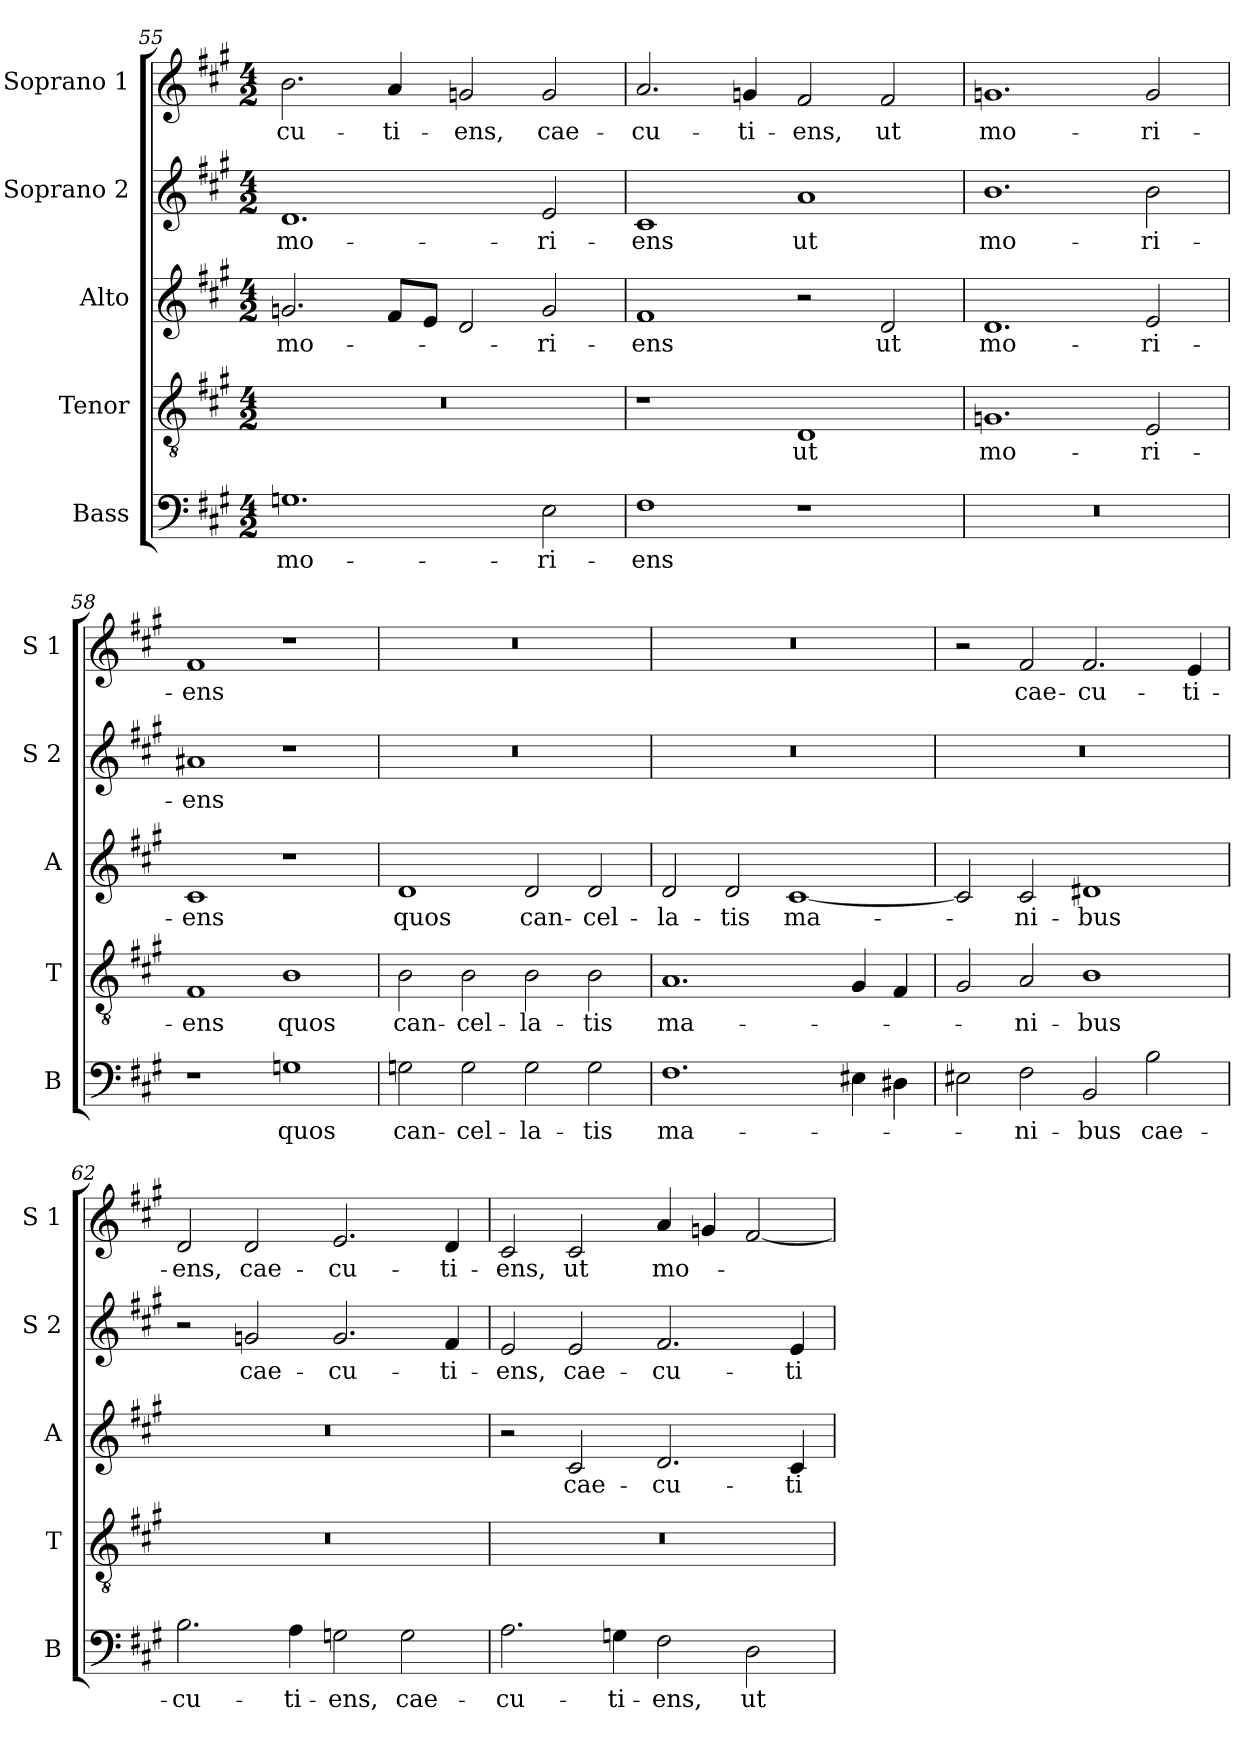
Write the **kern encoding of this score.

**kern	**text	**kern	**text	**kern	**text	**kern	**text	**kern	**text
*part5	*part5	*part4	*part4	*part3	*part3	*part2	*part2	*part1	*part1
*staff5	*staff5	*staff4	*staff4	*staff3	*staff3	*staff2	*staff2	*staff1	*staff1
*I"Bass	*	*I"Tenor	*	*I"Alto	*	*I"Soprano 2	*	*I"Soprano 1	*
*I'B	*	*I'T	*	*I'A	*	*I'S 2	*	*I'S 1	*
*clefF4	*	*clefGv2	*	*clefG2	*	*clefG2	*	*clefG2	*
*k[f#c#g#]	*	*k[f#c#g#]	*	*k[f#c#g#]	*	*k[f#c#g#]	*	*k[f#c#g#]	*
*A:	*	*A:	*	*A:	*	*A:	*	*A:	*
*M4/2	*	*M4/2	*	*M4/2	*	*M4/2	*	*M4/2	*
=55	=55	=55	=55	=55	=55	=55	=55	=55	=55
!	!LO:LY:b	!	!	!	!LO:LY:b	!	!LO:LY:b	!	!LO:LY:b
1.Gn	mo-	0r	.	2.gn/	mo-	1.d	mo-	2.b\	-cu-
!	!	!	!	!	!	!	!	!	!LO:LY:b
.	.	.	.	8f#/L	.	.	.	4a/	-ti-
.	.	.	.	8e/J	.	.	.	.	.
!	!	!	!	!	!	!	!	!	!LO:LY:b
.	.	.	.	2d/	.	.	.	2gn/	-ens,
!	!LO:LY:b	!	!	!	!LO:LY:b	!	!LO:LY:b	!	!LO:LY:b
2E\	-ri-	.	.	2g/	-ri-	2e/	-ri-	2g/	cae-
=56	=56	=56	=56	=56	=56	=56	=56	=56	=56
!	!LO:LY:b	!	!	!	!LO:LY:b	!	!LO:LY:b	!	!LO:LY:b
1F#	-ens	1r	.	1f#	-ens	1c#	-ens	2.a/	-cu-
!	!	!	!	!	!	!	!	!	!LO:LY:b
.	.	.	.	.	.	.	.	4gn/	-ti-
!	!	!	!LO:LY:b	!	!	!	!LO:LY:b	!	!LO:LY:b
1r	.	1D	ut	2r	.	1a	ut	2f#/	-ens,
!	!	!	!	!	!LO:LY:b	!	!	!	!LO:LY:b
.	.	.	.	2d/	ut	.	.	2f#/	ut
=57	=57	=57	=57	=57	=57	=57	=57	=57	=57
!	!	!	!LO:LY:b	!	!LO:LY:b	!	!LO:LY:b	!	!LO:LY:b
0r	.	1.Gn	mo-	1.d	mo-	1.b	mo-	1.gn	mo-
!	!	!	!LO:LY:b	!	!LO:LY:b	!	!LO:LY:b	!	!LO:LY:b
.	.	2E/	-ri-	2e/	-ri-	2b\	-ri-	2g/	-ri-
!!LO:PB:g=z
=58	=58	=58	=58	=58	=58	=58	=58	=58	=58
!	!	!	!LO:LY:b	!	!LO:LY:b	!	!LO:LY:b	!	!LO:LY:b
1r	.	1F#	-ens	1c#	-ens	1a#X	-ens	1f#	-ens
!	!LO:LY:b	!	!LO:LY:b	!	!	!	!	!	!
1Gn	quos	1B	quos	1r	.	1r	.	1r	.
=59	=59	=59	=59	=59	=59	=59	=59	=59	=59
!	!LO:LY:b	!	!LO:LY:b	!	!LO:LY:b	!	!	!	!
2Gn\	can-	2B\	can-	1d	quos	0r	.	0r	.
!	!LO:LY:b	!	!LO:LY:b	!	!	!	!	!	!
2G\	-cel-	2B\	-cel-	.	.	.	.	.	.
!	!LO:LY:b	!	!LO:LY:b	!	!LO:LY:b	!	!	!	!
2G\	-la-	2B\	-la-	2d/	can-	.	.	.	.
!	!LO:LY:b	!	!LO:LY:b	!	!LO:LY:b	!	!	!	!
2G\	-tis	2B\	-tis	2d/	-cel-	.	.	.	.
=60	=60	=60	=60	=60	=60	=60	=60	=60	=60
!	!LO:LY:b	!	!LO:LY:b	!	!LO:LY:b	!	!	!	!
1.F#	ma-	1.A	ma-	2d/	-la-	0r	.	0r	.
!	!	!	!	!	!LO:LY:b	!	!	!	!
.	.	.	.	2d/	-tis	.	.	.	.
!	!	!	!	!	!LO:LY:b	!	!	!	!
.	.	.	.	[1c#	ma-	.	.	.	.
4E#X\	.	4G#/	.	.	.	.	.	.	.
4D#X\	.	4F#/	.	.	.	.	.	.	.
=61	=61	=61	=61	=61	=61	=61	=61	=61	=61
2E#X\	.	2G#/	.	2c#/]	.	0r	.	2r	.
!	!LO:LY:b	!	!LO:LY:b	!	!LO:LY:b	!	!	!	!LO:LY:b
2F#\	-ni-	2A/	-ni-	2c#/	-ni-	.	.	2f#/	cae-
!	!LO:LY:b	!	!LO:LY:b	!	!LO:LY:b	!	!	!	!LO:LY:b
2BB/	-bus	1B	-bus	1d#X	-bus	.	.	2.f#/	-cu-
!	!LO:LY:b	!	!	!	!	!	!	!	!
2B\	cae-	.	.	.	.	.	.	.	.
!	!	!	!	!	!	!	!	!	!LO:LY:b
.	.	.	.	.	.	.	.	4e/	-ti-
!!LO:LB:g=z
=62	=62	=62	=62	=62	=62	=62	=62	=62	=62
!	!LO:LY:b	!	!	!	!	!	!	!	!LO:LY:b
2.B\	-cu-	0r	.	0r	.	2r	.	2d/	-ens,
!	!	!	!	!	!	!	!LO:LY:b	!	!LO:LY:b
.	.	.	.	.	.	2gn/	cae-	2d/	cae-
!	!LO:LY:b	!	!	!	!	!	!	!	!
4A\	-ti-	.	.	.	.	.	.	.	.
!	!LO:LY:b	!	!	!	!	!	!LO:LY:b	!	!LO:LY:b
2Gn\	-ens,	.	.	.	.	2.g/	-cu-	2.e/	-cu-
!	!LO:LY:b	!	!	!	!	!	!	!	!
2G\	cae-	.	.	.	.	.	.	.	.
!	!	!	!	!	!	!	!LO:LY:b	!	!LO:LY:b
.	.	.	.	.	.	4f#/	-ti-	4d/	-ti-
=63	=63	=63	=63	=63	=63	=63	=63	=63	=63
!	!LO:LY:b	!	!	!	!	!	!LO:LY:b	!	!LO:LY:b
2.A\	-cu-	0r	.	2r	.	2e/	-ens,	2c#/	-ens,
!	!	!	!	!	!LO:LY:b	!	!LO:LY:b	!	!LO:LY:b
.	.	.	.	2c#/	cae-	2e/	cae-	2c#/	ut
!	!LO:LY:b	!	!	!	!	!	!	!	!
4Gn\	-ti-	.	.	.	.	.	.	.	.
!	!LO:LY:b	!	!	!	!LO:LY:b	!	!LO:LY:b	!	!LO:LY:b
2F#\	-ens,	.	.	2.d/	-cu-	2.f#/	-cu-	4a/	mo-
.	.	.	.	.	.	.	.	4gn/	.
!	!LO:LY:b	!	!	!	!	!	!	!	!
2D\	ut	.	.	.	.	.	.	[2f#/	.
!	!	!	!	!	!LO:LY:b	!	!LO:LY:b	!	!
.	.	.	.	4c#/	-ti-	4e/	-ti-	.	.
=	=	=	=	=	=	=	=	=	=
*-	*-	*-	*-	*-	*-	*-	*-	*-	*-
